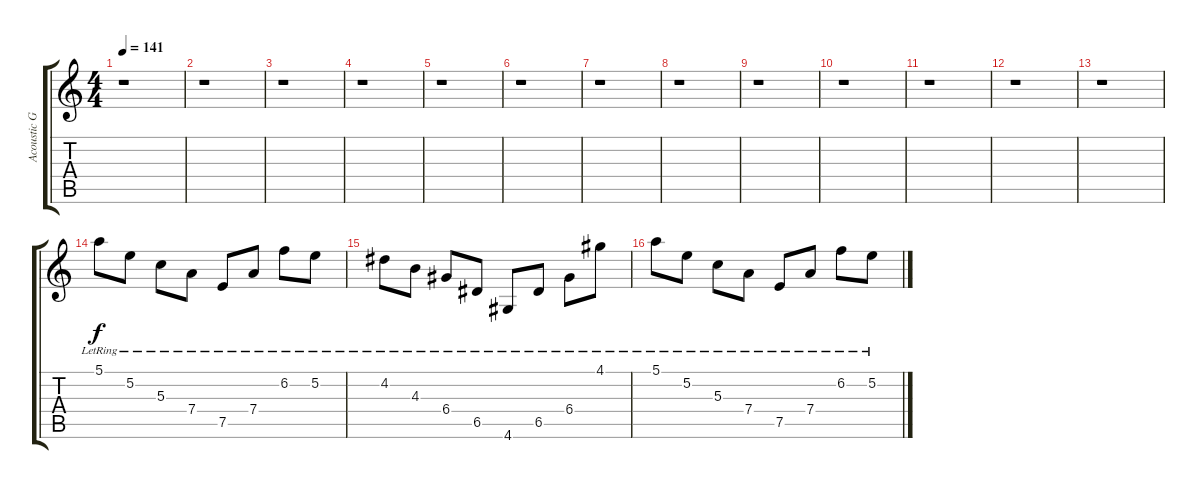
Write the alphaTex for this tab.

\track ("Acoustic Guitar II" "Acoustic G") {instrument acousticguitarsteel}
\staff {score tabs}
\tuning (E4 B3 G3 D3 A2 E2) {hide}
\ts (4 4)
\tempo 141
\clef g2
\ks c
r.1{dy fff} |
r.1 |
r.1 |
r.1 |
r.1 |
r.1 |
r.1 |
r.1 |
r.1 |
r.1 |
r.1 |
r.1 |
r.1 |
5.1{lr}.8{dy f volume 12 balance 3} 5.2{lr}.8 5.3{lr}.8 7.4{lr}.8 7.5{lr}.8 7.4{lr}.8 6.2{lr}.8 5.2{lr}.8 |
4.2{lr}.8 4.3{lr}.8 6.4{lr}.8 6.5{lr}.8 4.6{lr}.8 6.5{lr}.8 6.4{lr}.8 4.1{lr}.8 |
5.1{lr}.8 5.2{lr}.8 5.3{lr}.8 7.4{lr}.8 7.5{lr}.8 7.4{lr}.8 6.2{lr}.8 5.2{lr}.8
